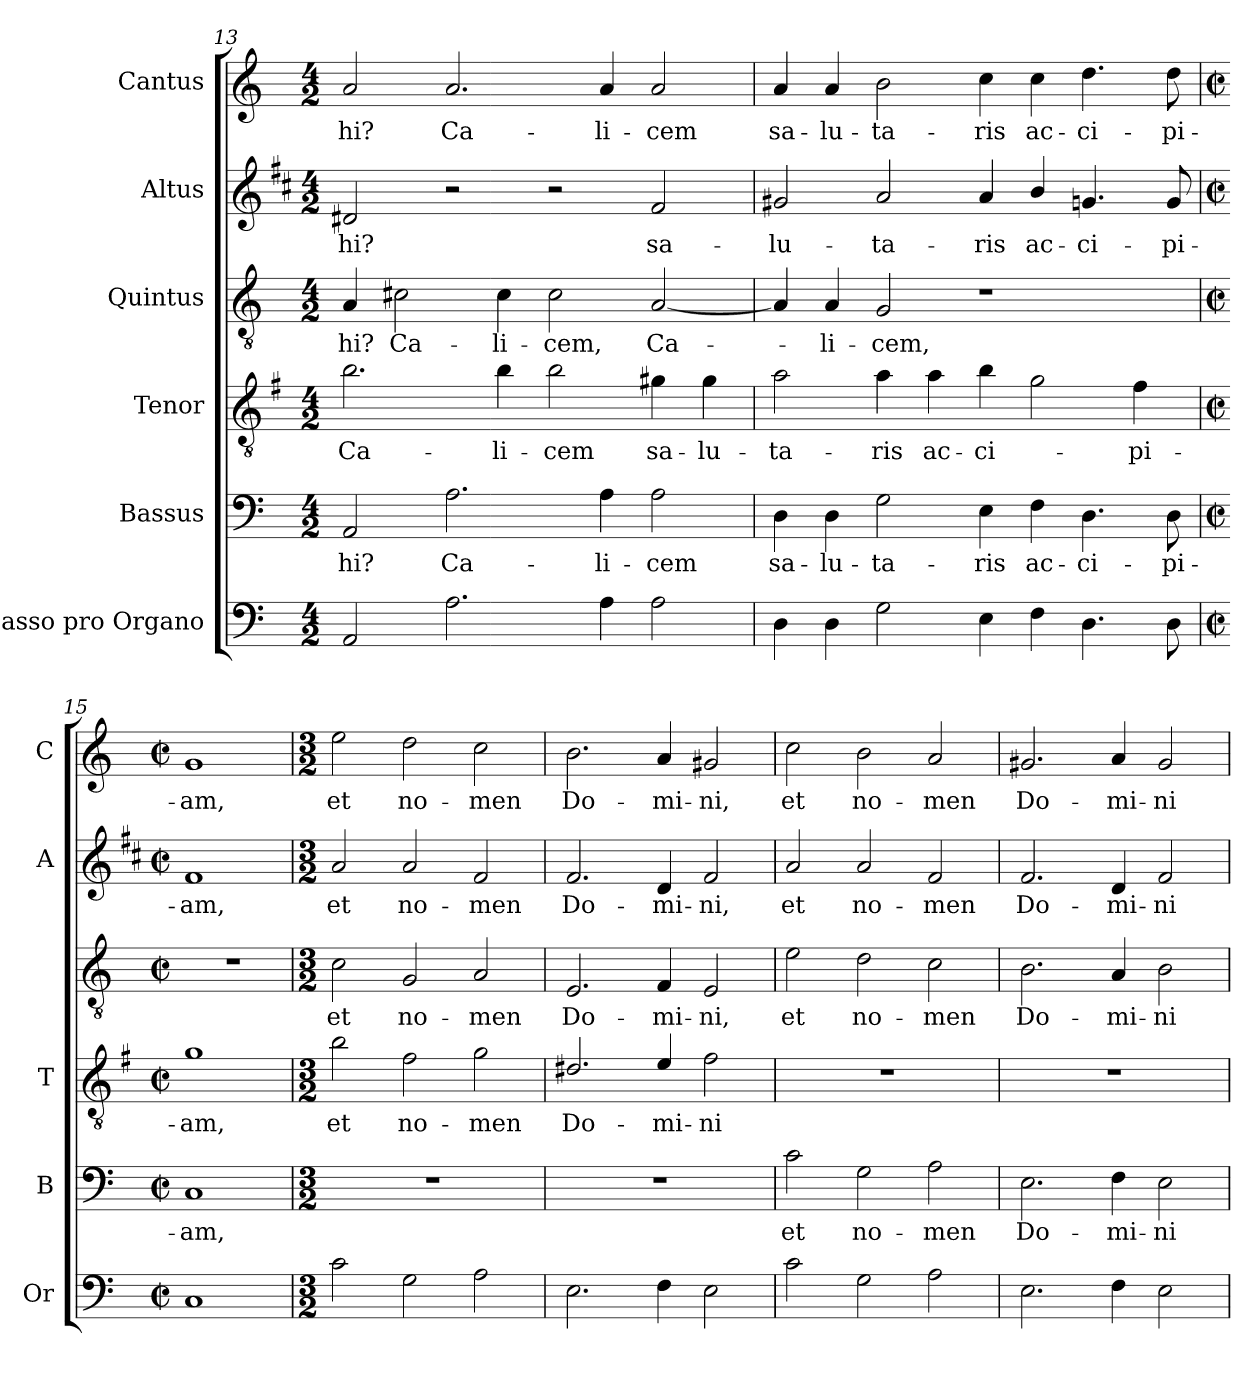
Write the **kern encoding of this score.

**kern	**kern	**text	**kern	**text	**kern	**text	**kern	**text	**kern	**text
*part6	*part5	*part5	*part4	*part4	*part3	*part3	*part2	*part2	*part1	*part1
*staff6	*staff5	*staff5	*staff4	*staff4	*staff3	*staff3	*staff2	*staff2	*staff1	*staff1
*I"Basso pro Organo	*I"Bassus	*	*I"Tenor	*	*I"Quintus	*	*I"Altus	*	*I"Cantus	*
*I'Or	*I'B	*	*I'T	*	*	*	*I'A	*	*I'C	*
!!LO:LB:g=z
*clefF4	*clefF4	*	*clefGv2	*	*clefGv2	*	*clefG2	*	*clefG2	*
*	*	*	*ITrd4c7	*	*	*	*ITrd1c2	*	*	*
*k[]	*k[]	*	*k[]	*	*k[]	*	*k[]	*	*k[]	*
*C:	*C:	*	*C:	*	*C:	*	*C:	*	*C:	*
*M4/2	*M4/2	*	*M4/2	*	*M4/2	*	*M4/2	*	*M4/2	*
=13	=13	=13	=13	=13	=13	=13	=13	=13	=13	=13
!	!	!LO:LY:b	!	!LO:LY:b	!	!LO:LY:b	!	!LO:LY:b	!	!LO:LY:b
2AA/	2AA/	-hi?	2.e\	Ca-	4A/	-hi?	2c#X/	-hi?	2a/	-hi?
!	!	!	!	!	!	!LO:LY:b	!	!	!	!
.	.	.	.	.	2c#X\	Ca-	.	.	.	.
!	!	!LO:LY:b	!	!	!	!	!	!	!	!LO:LY:b
2.A\	2.A\	Ca-	.	.	.	.	2r	.	2.a/	Ca-
!	!	!	!	!LO:LY:b	!	!LO:LY:b	!	!	!	!
.	.	.	4e\	-li-	4c#\	-li-	.	.	.	.
!	!	!	!	!LO:LY:b	!	!LO:LY:b	!	!	!	!
.	.	.	2e\	-cem	2c#\	-cem,	2r	.	.	.
!	!	!LO:LY:b	!	!	!	!	!	!	!	!LO:LY:b
4A\	4A\	-li-	.	.	.	.	.	.	4a/	-li-
!	!	!LO:LY:b	!	!LO:LY:b	!	!LO:LY:b	!	!LO:LY:b	!	!LO:LY:b
2A\	2A\	-cem	4c#X\	sa-	[2A/	Ca-	2e/	sa-	2a/	-cem
!	!	!	!	!LO:LY:b	!	!	!	!	!	!
.	.	.	4c#\	-lu-	.	.	.	.	.	.
=14	=14	=14	=14	=14	=14	=14	=14	=14	=14	=14
!	!	!LO:LY:b	!	!LO:LY:b	!	!	!	!LO:LY:b	!	!LO:LY:b
4D\	4D\	sa-	2d\	-ta-	4A/]	.	2f#X/	-lu-	4a/	sa-
!	!	!LO:LY:b	!	!	!	!LO:LY:b	!	!	!	!LO:LY:b
4D\	4D\	-lu-	.	.	4A/	-li-	.	.	4a/	-lu-
!	!	!LO:LY:b	!	!LO:LY:b	!	!LO:LY:b	!	!LO:LY:b	!	!LO:LY:b
2G\	2G\	-ta-	4d\	-ris	2G/	-cem,	2g/	-ta-	2b\	-ta-
!	!	!	!	!LO:LY:b	!	!	!	!	!	!
.	.	.	4d\	ac-	.	.	.	.	.	.
!	!	!LO:LY:b	!	!LO:LY:b	!	!	!	!LO:LY:b	!	!LO:LY:b
4E\	4E\	-ris	4e\	-ci-	1r	.	4g/	-ris	4cc\	-ris
!	!	!LO:LY:b	!	!	!	!	!	!LO:LY:b	!	!LO:LY:b
4F\	4F\	ac-	2c\	.	.	.	4a/	ac-	4cc\	ac-
!	!	!LO:LY:b	!	!	!	!	!	!LO:LY:b	!	!LO:LY:b
4.D\	4.D\	-ci-	.	.	.	.	4.fn/	-ci-	4.dd\	-ci-
!	!	!	!	!LO:LY:b	!	!	!	!	!	!
.	.	.	4B\	-pi-	.	.	.	.	.	.
!	!	!LO:LY:b	!	!	!	!	!	!LO:LY:b	!	!LO:LY:b
8D\	8D\	-pi-	.	.	.	.	8f/	-pi-	8dd\	-pi-
=15	=15	=15	=15	=15	=15	=15	=15	=15	=15	=15
*M2/2	*M2/2	*	*M2/2	*	*M2/2	*	*M2/2	*	*M2/2	*
*met(c|)	*met(c|)	*	*met(c|)	*	*met(c|)	*	*met(c|)	*	*met(c|)	*
!	!	!LO:LY:b	!	!LO:LY:b	!	!	!	!LO:LY:b	!	!LO:LY:b
1C	1C	-am,	1c	-am,	1r	.	1e	-am,	1g	-am,
=16	=16	=16	=16	=16	=16	=16	=16	=16	=16	=16
*M3/2	*M3/2	*	*M3/2	*	*M3/2	*	*M3/2	*	*M3/2	*
!	!	!	!	!LO:LY:b	!	!LO:LY:b	!	!LO:LY:b	!	!LO:LY:b
2c\	1.r	.	2e\	et	2c\	et	2g/	et	2ee\	et
!	!	!	!	!LO:LY:b	!	!LO:LY:b	!	!LO:LY:b	!	!LO:LY:b
2G\	.	.	2B\	no-	2G/	no-	2g/	no-	2dd\	no-
!	!	!	!	!LO:LY:b	!	!LO:LY:b	!	!LO:LY:b	!	!LO:LY:b
2A\	.	.	2c\	-men	2A/	-men	2e/	-men	2cc\	-men
=17	=17	=17	=17	=17	=17	=17	=17	=17	=17	=17
!	!	!	!	!LO:LY:b	!	!LO:LY:b	!	!LO:LY:b	!	!LO:LY:b
2.E\	1.r	.	2.G#X/	Do-	2.E/	Do-	2.e/	Do-	2.b\	Do-
!	!	!	!	!LO:LY:b	!	!LO:LY:b	!	!LO:LY:b	!	!LO:LY:b
4F\	.	.	4A/	-mi-	4F/	-mi-	4c/	-mi-	4a/	-mi-
!	!	!	!	!LO:LY:b	!	!LO:LY:b	!	!LO:LY:b	!	!LO:LY:b
2E\	.	.	2B\	-ni	2E/	-ni,	2e/	-ni,	2g#X/	-ni,
!!LO:PB:g=z
=18	=18	=18	=18	=18	=18	=18	=18	=18	=18	=18
!	!	!LO:LY:b	!	!	!	!LO:LY:b	!	!LO:LY:b	!	!LO:LY:b
2c\	2c\	et	1.r	.	2e\	et	2g/	et	2cc\	et
!	!	!LO:LY:b	!	!	!	!LO:LY:b	!	!LO:LY:b	!	!LO:LY:b
2G\	2G\	no-	.	.	2d\	no-	2g/	no-	2b\	no-
!	!	!LO:LY:b	!	!	!	!LO:LY:b	!	!LO:LY:b	!	!LO:LY:b
2A\	2A\	-men	.	.	2c\	-men	2e/	-men	2a/	-men
=19	=19	=19	=19	=19	=19	=19	=19	=19	=19	=19
!	!	!LO:LY:b	!	!	!	!LO:LY:b	!	!LO:LY:b	!	!LO:LY:b
2.E\	2.E\	Do-	1.r	.	2.B\	Do-	2.e/	Do-	2.g#X/	Do-
!	!	!LO:LY:b	!	!	!	!LO:LY:b	!	!LO:LY:b	!	!LO:LY:b
4F\	4F\	-mi-	.	.	4A/	-mi-	4c/	-mi-	4a/	-mi-
!	!	!LO:LY:b	!	!	!	!LO:LY:b	!	!LO:LY:b	!	!LO:LY:b
2E\	2E\	-ni	.	.	2B\	-ni	2e/	-ni	2g#/	-ni
=	=	=	=	=	=	=	=	=	=	=
*-	*-	*-	*-	*-	*-	*-	*-	*-	*-	*-
